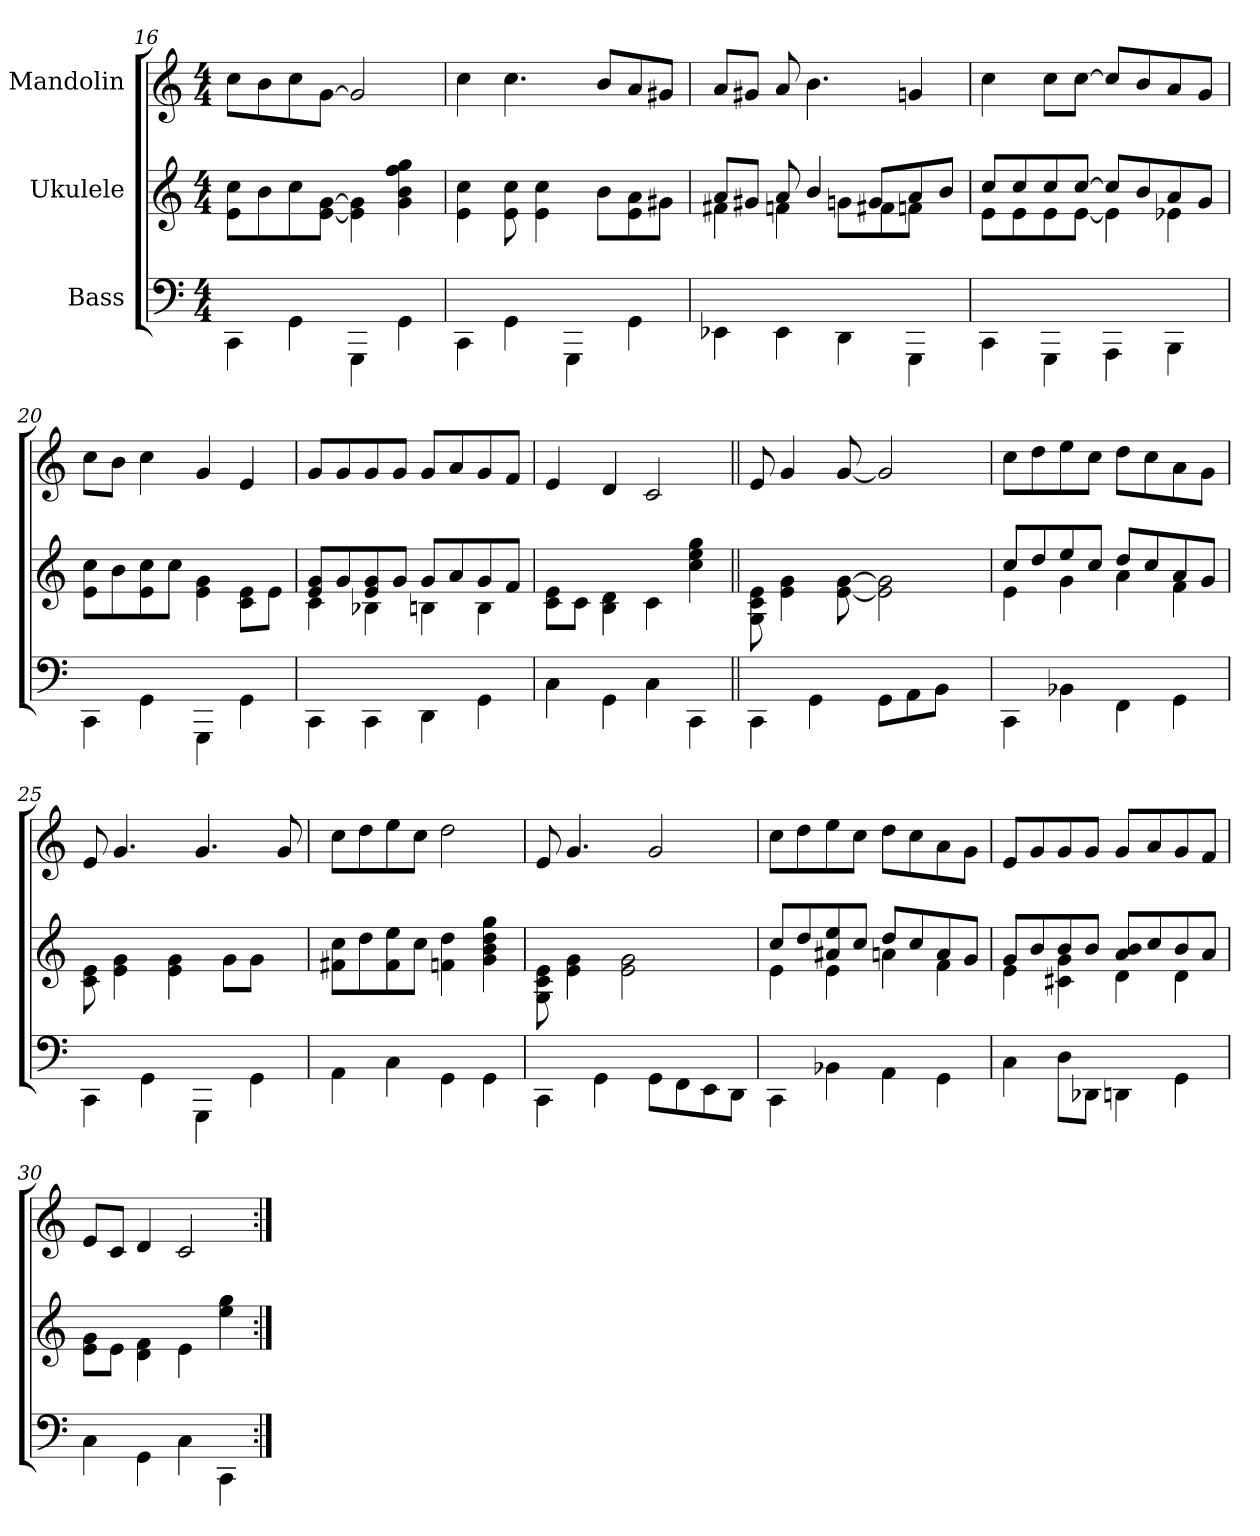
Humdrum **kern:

**kern	**kern	**kern
*part3	*part2	*part1
*staff3	*staff2	*staff1
*I"Bass	*I"Ukulele	*I"Mandolin
*	*	*clefG2
*k[]	*k[]	*k[]
*M4/4	*M4/4	*M4/4
=16	=16	=16
4CC\	8e\ 8cc\L	8cc\L
.	8b\	8b\
4GG\	8cc\	8cc\
.	[8e\ [8g\J	[8g\J
4GGG\	4e\] 4g\]	2g/]
4GG\	4g\ 4b\ 4ff\ 4gg\	.
=17	=17	=17
4CC\	4e\ 4cc\	4cc\
4GG\	8e\ 8cc\	4.cc\
.	4e\ 4cc\	.
4GGG\	.	.
.	8b\L	8b/L
4GG\	8e\ 8a\	8a/
.	8g#\J	8g#X/J
=18	=18	=18
*	*^	*
4EE-\	8a/L	4f#\	8a/L
.	8g#/J	.	8g#X/J
4EE-\	8a/	4f\	8a/
.	4b/	.	4.b\
4DD\	.	8g\L	.
.	8g/L	8f#\	.
4GGG\	8a/	8f\J	4gn/
.	8b/J	8ryy	.
!!LO:PB:g=z
=19	=19	=19	=19
4CC\	8cc/L	8e\L	4cc\
.	8cc/	8e\	.
4GGG\	8cc/	8e\	8cc\L
.	[8cc/J	[8e\J	[8cc\J
4AAA\	8cc/L]	4e\]	8cc/L]
.	8b/	.	8b/
4BBB\	8a/	4e-\	8a/
.	8g/J	.	8g/J
*	*v	*v	*
=20	=20	=20
4CC\	8e\ 8cc\L	8cc\L
.	8b\	8b\J
4GG\	8e\ 8cc\	4cc\
.	8cc\J	.
4GGG\	4e\ 4g\	4g/
4GG\	8c\ 8e\L	4e/
.	8e\J	.
!!LO:LB:g=z
=21	=21	=21
*	*^	*
4CC\	8e/ 8g/L	4c\	8g/L
.	8g/	.	8g/
4CC\	8e/ 8g/	4B-\	8g/
.	8g/J	.	8g/J
4DD\	8g/L	4B\	8g/L
.	8a/	.	8a/
4GG\	8g/	4B\	8g/
.	8f/J	.	8f/J
*	*v	*v	*
=22	=22	=22
4C\	8c\ 8e\L	4e/
.	8c\J	.
4GG\	4B\ 4d\	4d/
4C\	4c\	2c/
4CC\	4cc\ 4ee\ 4gg\	.
=23||	=23||	=23||
4CC\	8G\ 8c\ 8e\	8e/
.	4e\ 4g\	4g/
4GG\	.	.
.	[8e\ [8g\	[8g/
8GG\L	2e\] 2g\]	2g/]
8AA\	.	.
8BB\J	.	.
8ryy	.	.
=24	=24	=24
*	*^	*
4CC\	8cc/L	4e\	8cc\L
.	8dd/	.	8dd\
4BB-\	8ee/	4g\	8ee\
.	8cc/J	.	8cc\J
4FF\	8dd/L	4a\	8dd\L
.	8cc/	.	8cc\
4GG\	8a/	4f\	8a\
.	8g/J	.	8g\J
*	*v	*v	*
!!LO:LB:g=z
=25	=25	=25
4CC\	8c\ 8e\	8e/
.	4e\ 4g\	4.g/
4GG\	.	.
.	4e\ 4g\	.
4GGG\	.	4.g/
.	8g\L	.
4GG\	8g\J	.
.	8ryy	8g/
=26	=26	=26
4AA\	8f#\ 8cc\L	8cc\L
.	8dd\	8dd\
4C\	8f#\ 8ee\	8ee\
.	8cc\J	8cc\J
4GG\	4f\ 4dd\	2dd\
4GG\	4g\ 4b\ 4dd\ 4gg\	.
=27	=27	=27
4CC\	8G\ 8c\ 8e\	8e/
.	4e\ 4g\	4.g/
4GG\	.	.
.	2e\ 2g\	.
8GG\L	.	2g/
8FF\	.	.
8EE\	.	.
8DD\J	8ryy	.
!!LO:LB:g=z
=28	=28	=28
*	*^	*
4CC\	8cc/L	4e\	8cc\L
.	8dd/	.	8dd\
4BB-\	8a#/ 8ee/	4e\	8ee\
.	8cc/J	.	8cc\J
4AA\	8dd/L	4a\	8dd\L
.	8cc/	.	8cc\
4GG\	8a/	4f\	8a\
.	8g/J	.	8g\J
=29	=29	=29	=29
4C\	8g/L	4e\	8e/L
.	8b/	.	8g/
8D\L	8b/	4c#\ 4g\	8g/
8DD-\J	8b/J	.	8g/J
4DD\	8b/ 8a/L	4d\	8g/L
.	8cc/	.	8a/
4GG\	8b/	4d\	8g/
.	8a/J	.	8f/J
*	*v	*v	*
=30	=30	=30
4C\	8e\ 8g\L	8e/L
.	8e\J	8c/J
4GG\	4d\ 4f\	4d/
4C\	4e\	2c/
4CC\	4ee\ 4gg\	.
=:|!	=:|!	=:|!
*-	*-	*-
